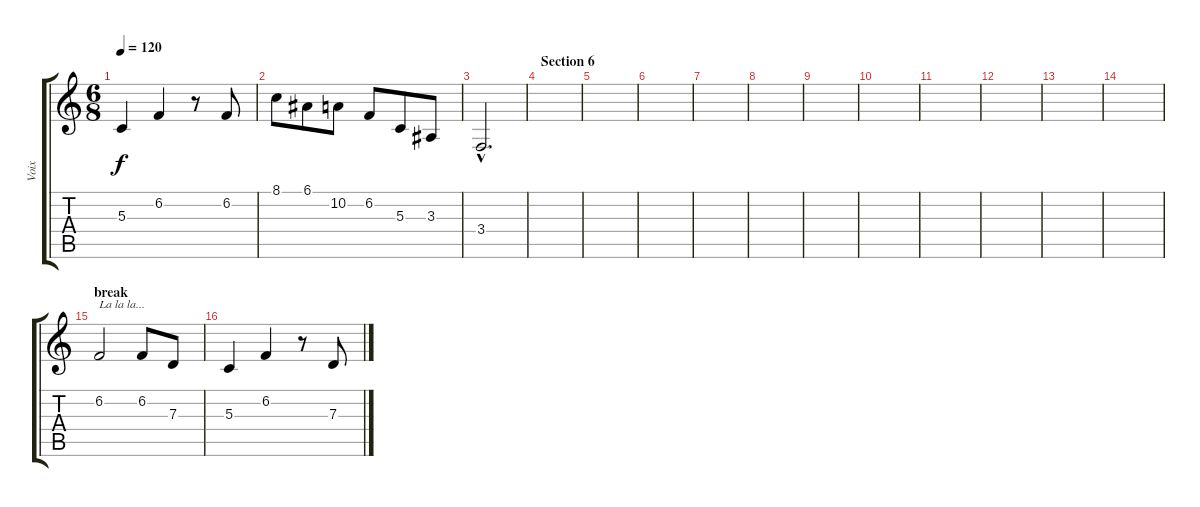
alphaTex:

\track ("Voix" "Voix") {instrument altosax}
\staff {score tabs}
\tuning (E4 B3 G3 D3 A2 E2) {hide}
\ts (6 8)
\tempo 120
\clef g2
\ks c
5.3.4{dy f} 6.2.4 r.8 6.2.8 |
8.1.8 6.1.8 10.2.8 6.2.8 5.3.8 3.3.8 |
3.4{hac}.2{d} |
\section ("" "Section 6")
|
|
|
|
|
|
|
|
|
|
|
\section ("" "break")
6.2.2{txt "La la la..."} 6.2.8 7.3.8 |
5.3.4 6.2.4 r.8 7.3.8
